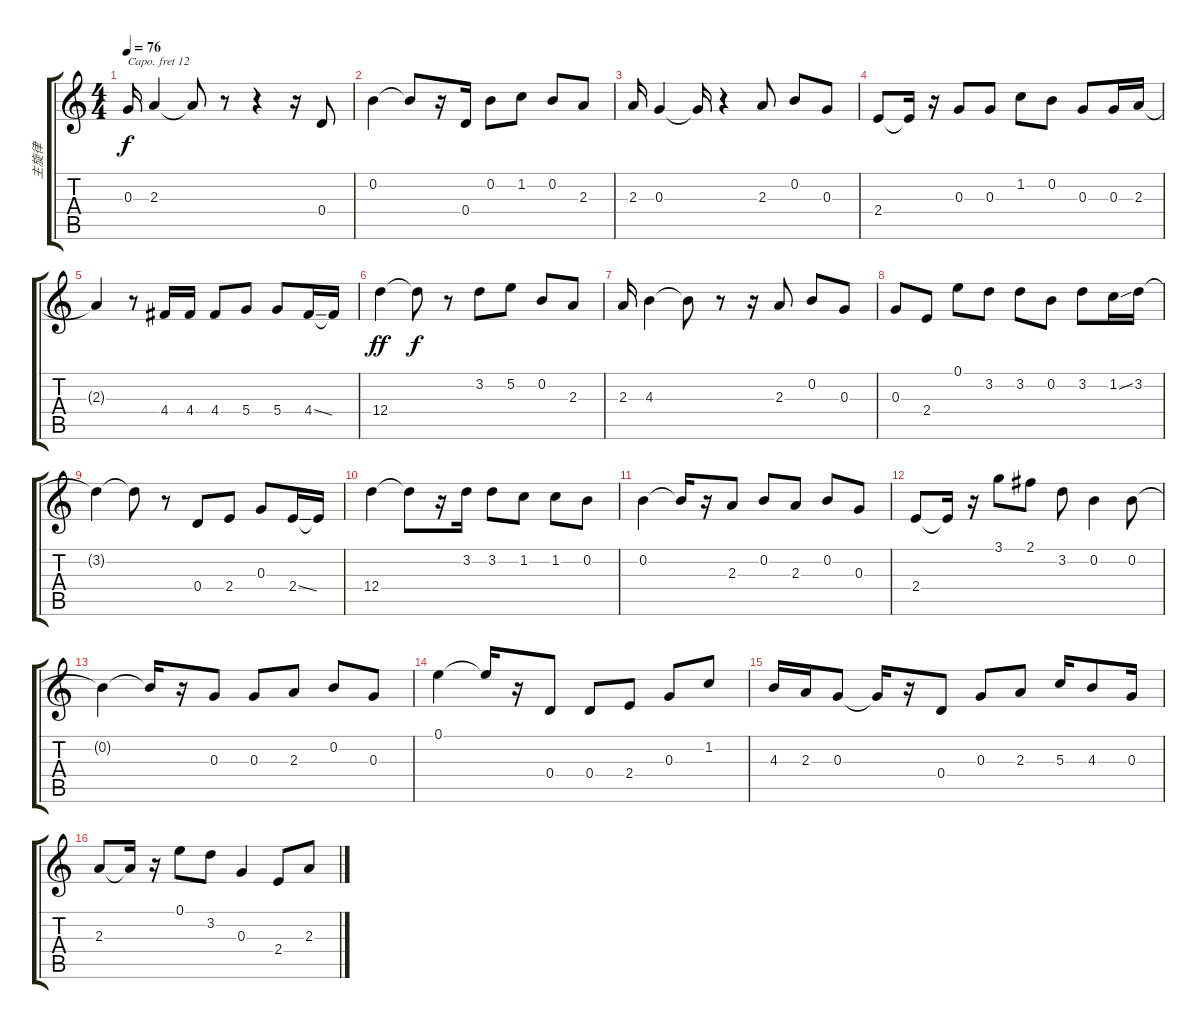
\track ("主旋律" "主旋律") {instrument tenorsax}
\staff {score tabs}
\capo 12
\tuning (E4 B3 G3 D3 A2 E2) {hide}
\ts (4 4)
\tempo 76
\clef g2
\ks c
0.3.16{dy f} 2.3.4 2.3{t}.8 r.8 r.4 r.16 0.4.8 |
0.2.4 0.2{t}.8 r.16 0.4.16 0.2.8 1.2.8 0.2.8 2.3.8 |
2.3.16 0.3.4 0.3{t}.16 r.4 2.3.8 0.2.8 0.3.8 |
2.4.8 2.4{t}.16 r.16 0.3.8 0.3.8 1.2.8 0.2.8 0.3.8 0.3.16 2.3.16 |
2.3{t}.4 r.8 4.4.16 4.4.16 4.4.8 5.4.8 5.4.8 4.4{ss}.16 4.4{t}.16 |
12.4.4{dy ff} 12.4{t}.8{dy f} r.8 3.2.8 5.2.8 0.2.8 2.3.8 |
2.3.16 4.3.4 4.3{t}.8 r.8 r.16 2.3.8 0.2.8 0.3.8 |
0.3.8 2.4.8 0.1.8 3.2.8 3.2.8 0.2.8 3.2.8 1.2{ss}.16 3.2.16 |
3.2{t}.4 3.2{t}.8 r.8 0.4.8 2.4.8 0.3.8 2.4{ss}.16 2.4{t}.16 |
12.4.4 12.4{t}.8 r.16 3.2.16 3.2.8 1.2.8 1.2.8 0.2.8 |
0.2.4 0.2{t}.16 r.16 2.3.8 0.2.8 2.3.8 0.2.8 0.3.8 |
2.4.8 2.4{t}.16 r.16 3.1.8 2.1.8 3.2.8 0.2.4 0.2.8 |
0.2{t}.4 0.2{t}.16 r.16 0.3.8 0.3.8 2.3.8 0.2.8 0.3.8 |
0.1.4 0.1{t}.16 r.16 0.4.8 0.4.8 2.4.8 0.3.8 1.2.8 |
4.3.16 2.3.16 0.3.8 0.3{t}.16 r.16 0.4.8 0.3.8 2.3.8 5.3.16 4.3.8 0.3.16 |
2.3.8 2.3{t}.16 r.16 0.1.8 3.2.8 0.3.4 2.4.8 2.3.8
